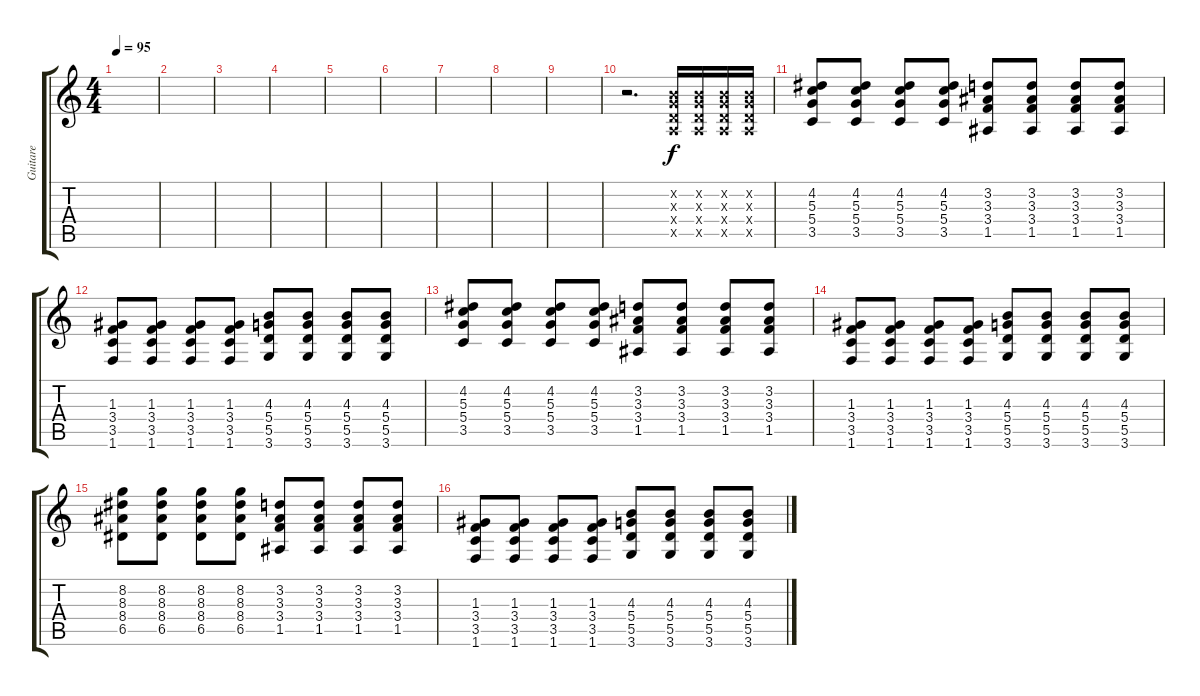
\track ("Guitare" "Guitare") {instrument distortionguitar}
\staff {score tabs}
\tuning (E4 B3 G3 D3 A2 E2) {hide}
\ts (4 4)
\tempo 95
\clef g2
\ks c
|
|
|
|
|
|
|
|
|
r.2{d} (0.2{x} 0.3{x} 0.4{x} 0.5{x}).16 (0.2{x} 0.3{x} 0.4{x} 0.5{x}).16 (0.2{x} 0.3{x} 0.4{x} 0.5{x}).16 (0.2{x} 0.3{x} 0.4{x} 0.5{x}).16 |
(4.2 5.3 5.4 3.5).8 (4.2 5.3 5.4 3.5).8 (4.2 5.3 5.4 3.5).8 (4.2 5.3 5.4 3.5).8 (3.2 3.3 3.4 1.5).8 (3.2 3.3 3.4 1.5).8 (3.2 3.3 3.4 1.5).8 (3.2 3.3 3.4 1.5).8 |
(1.3 3.4 3.5 1.6).8 (1.3 3.4 3.5 1.6).8 (1.3 3.4 3.5 1.6).8 (1.3 3.4 3.5 1.6).8 (4.3 5.4 5.5 3.6).8 (4.3 5.4 5.5 3.6).8 (4.3 5.4 5.5 3.6).8 (4.3 5.4 5.5 3.6).8 |
(4.2 5.3 5.4 3.5).8 (4.2 5.3 5.4 3.5).8 (4.2 5.3 5.4 3.5).8 (4.2 5.3 5.4 3.5).8 (3.2 3.3 3.4 1.5).8 (3.2 3.3 3.4 1.5).8 (3.2 3.3 3.4 1.5).8 (3.2 3.3 3.4 1.5).8 |
(1.3 3.4 3.5 1.6).8 (1.3 3.4 3.5 1.6).8 (1.3 3.4 3.5 1.6).8 (1.3 3.4 3.5 1.6).8 (4.3 5.4 5.5 3.6).8 (4.3 5.4 5.5 3.6).8 (4.3 5.4 5.5 3.6).8 (4.3 5.4 5.5 3.6).8 |
(8.2 8.3 8.4 6.5).8 (8.2 8.3 8.4 6.5).8 (8.2 8.3 8.4 6.5).8 (8.2 8.3 8.4 6.5).8 (3.2 3.3 3.4 1.5).8 (3.2 3.3 3.4 1.5).8 (3.2 3.3 3.4 1.5).8 (3.2 3.3 3.4 1.5).8 |
(1.3 3.4 3.5 1.6).8 (1.3 3.4 3.5 1.6).8 (1.3 3.4 3.5 1.6).8 (1.3 3.4 3.5 1.6).8 (4.3 5.4 5.5 3.6).8 (4.3 5.4 5.5 3.6).8 (4.3 5.4 5.5 3.6).8 (4.3 5.4 5.5 3.6).8
